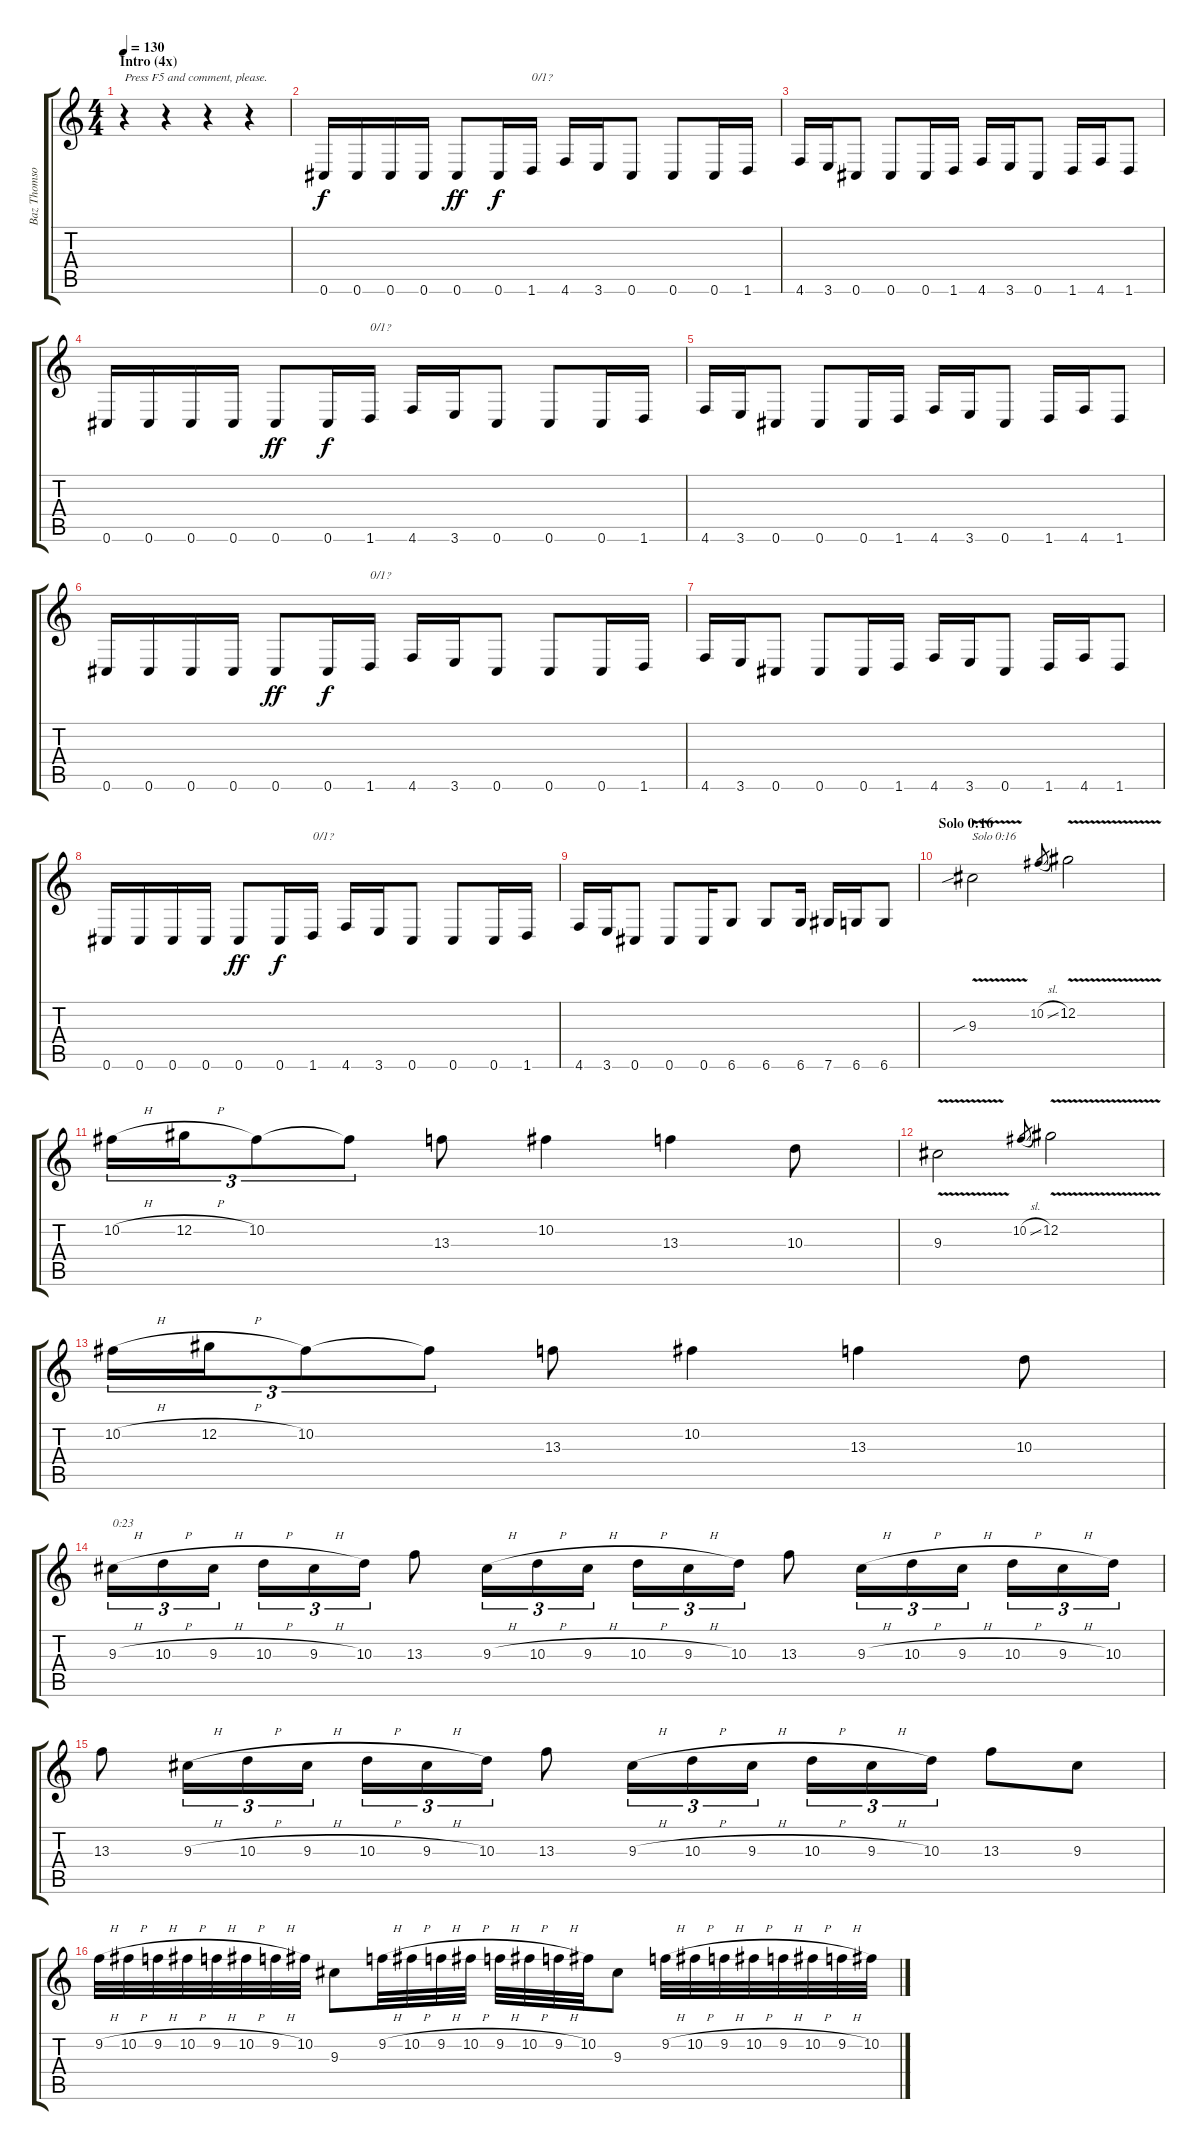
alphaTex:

\track ("Baz Thomson (Lead Guitar)" "Baz Thomso") {instrument distortionguitar}
\staff {score tabs}
\tuning (Db4 Ab3 E3 B2 Gb2 Db2) {hide}
\ts (4 4)
\section ("" "Intro (4x)")
\tempo 130
\clef g2
\ks c
r.4{txt "Press F5 and comment, please." dy f instrument distortionguitar} r.4 r.4 r.4 |
0.6.16 0.6.16 0.6.16 0.6.16 0.6.8{dy ff} 0.6.16{dy f} 1.6.16{txt "0/1?"} 4.6.16 3.6.16 0.6.8 0.6.8 0.6.16 1.6.16 |
4.6.16 3.6.16 0.6.8 0.6.8 0.6.16 1.6.16 4.6.16 3.6.16 0.6.8 1.6.16 4.6.16 1.6.8 |
0.6.16 0.6.16 0.6.16 0.6.16 0.6.8{dy ff} 0.6.16{dy f} 1.6.16{txt "0/1?"} 4.6.16 3.6.16 0.6.8 0.6.8 0.6.16 1.6.16 |
4.6.16 3.6.16 0.6.8 0.6.8 0.6.16 1.6.16 4.6.16 3.6.16 0.6.8 1.6.16 4.6.16 1.6.8 |
0.6.16 0.6.16 0.6.16 0.6.16 0.6.8{dy ff} 0.6.16{dy f} 1.6.16{txt "0/1?"} 4.6.16 3.6.16 0.6.8 0.6.8 0.6.16 1.6.16 |
4.6.16 3.6.16 0.6.8 0.6.8 0.6.16 1.6.16 4.6.16 3.6.16 0.6.8 1.6.16 4.6.16 1.6.8 |
0.6.16 0.6.16 0.6.16 0.6.16 0.6.8{dy ff} 0.6.16{dy f} 1.6.16{txt "0/1?"} 4.6.16 3.6.16 0.6.8 0.6.8 0.6.16 1.6.16 |
4.6.16 3.6.16 0.6.8 0.6.8 0.6.16 6.6.8 6.6.8 6.6.16 7.6.16 6.6.16 6.6.8 |
\section ("" "Solo 0:16")
9.3{v sib}.2{txt "Solo 0:16" instrument overdrivenguitar} 10.2{sl}.8{gr} 12.2{v}.2 |
10.2{h}.16{tu (3 2)} 12.2{h}.16{tu (3 2)} 10.2.8{tu (3 2)} 10.2{t}.8{tu (3 2)} 13.3.8 10.2.4 13.3.4 10.3.8 |
9.3{v}.2 10.2{sl}.8{gr} 12.2{v}.2 |
10.2{h}.16{tu (3 2)} 12.2{h}.16{tu (3 2)} 10.2.8{tu (3 2)} 10.2{t}.8{tu (3 2)} 13.3.8 10.2.4 13.3.4 10.3.8 |
9.3{h}.16{tu (3 2) txt "0:23"} 10.3{h}.16{tu (3 2)} 9.3{h}.16{tu (3 2)} 10.3{h}.16{tu (3 2)} 9.3{h}.16{tu (3 2)} 10.3.16{tu (3 2)} 13.3.8 9.3{h}.16{tu (3 2)} 10.3{h}.16{tu (3 2)} 9.3{h}.16{tu (3 2)} 10.3{h}.16{tu (3 2)} 9.3{h}.16{tu (3 2)} 10.3.16{tu (3 2)} 13.3.8 9.3{h}.16{tu (3 2)} 10.3{h}.16{tu (3 2)} 9.3{h}.16{tu (3 2)} 10.3{h}.16{tu (3 2)} 9.3{h}.16{tu (3 2)} 10.3.16{tu (3 2)} |
13.3.8 9.3{h}.16{tu (3 2)} 10.3{h}.16{tu (3 2)} 9.3{h}.16{tu (3 2)} 10.3{h}.16{tu (3 2)} 9.3{h}.16{tu (3 2)} 10.3.16{tu (3 2)} 13.3.8 9.3{h}.16{tu (3 2)} 10.3{h}.16{tu (3 2)} 9.3{h}.16{tu (3 2)} 10.3{h}.16{tu (3 2)} 9.3{h}.16{tu (3 2)} 10.3.16{tu (3 2)} 13.3.8 9.3.8 |
9.2{h}.32 10.2{h}.32 9.2{h}.32 10.2{h}.32 9.2{h}.32 10.2{h}.32 9.2{h}.32 10.2.32 9.3.8 9.2{h}.32 10.2{h}.32 9.2{h}.32 10.2{h}.32 9.2{h}.32 10.2{h}.32 9.2{h}.32 10.2.32 9.3.8 9.2{h}.32 10.2{h}.32 9.2{h}.32 10.2{h}.32 9.2{h}.32 10.2{h}.32 9.2{h}.32 10.2.32
